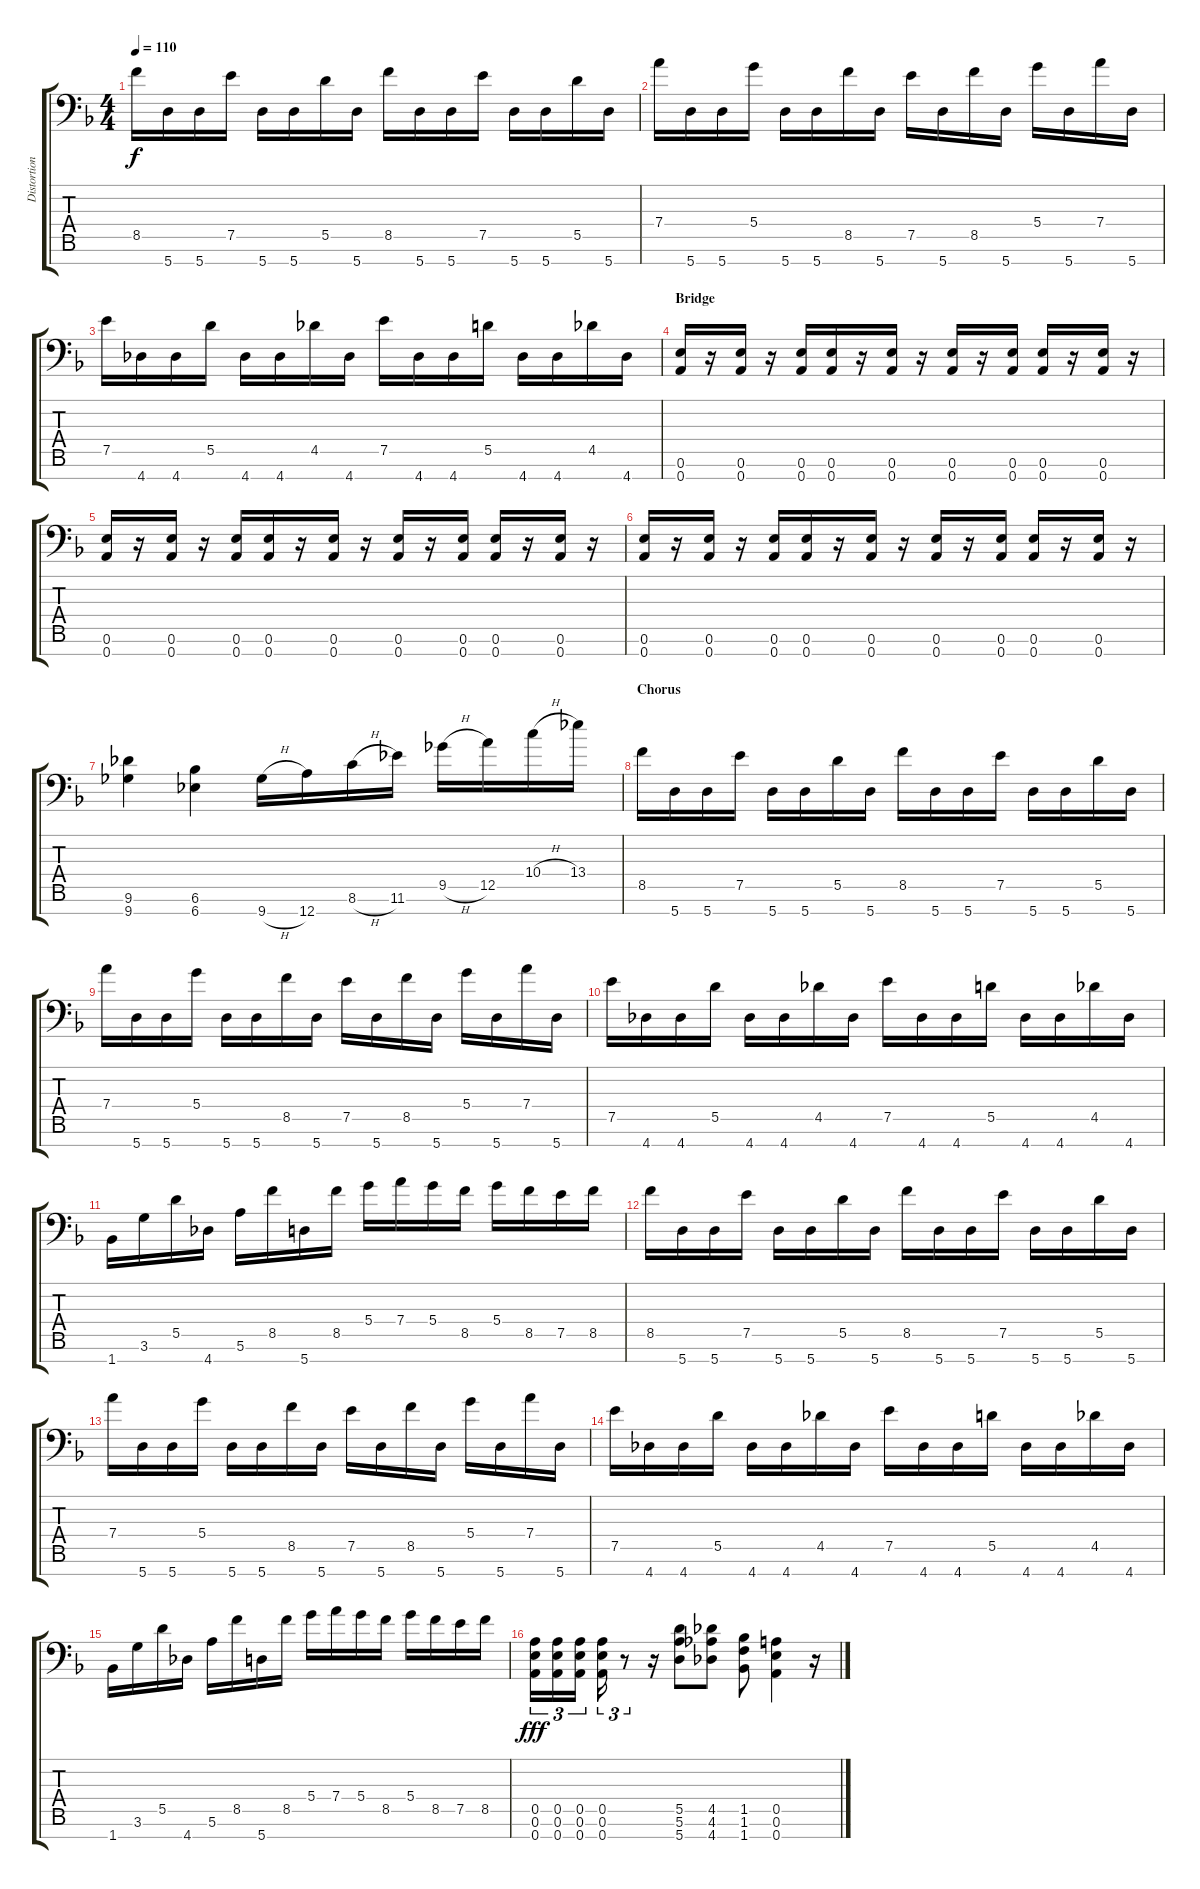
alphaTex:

\track ("Distortion Guitar 2" "Distortion") {instrument distortionguitar}
\staff {score tabs}
\tuning (E4 B3 G3 D3 A2 E2 A1) {hide}
\ts (4 4)
\tempo 110
\clef f4
\ks dminor
8.5.16{dy f} 5.7.16 5.7.16 7.5.16 5.7.16 5.7.16 5.5.16 5.7.16 8.5.16 5.7.16 5.7.16 7.5.16 5.7.16 5.7.16 5.5.16 5.7.16 |
7.4.16 5.7.16 5.7.16 5.4.16 5.7.16 5.7.16 8.5.16 5.7.16 7.5.16 5.7.16 8.5.16 5.7.16 5.4.16 5.7.16 7.4.16 5.7.16 |
7.5.16 4.7.16 4.7.16 5.5.16 4.7.16 4.7.16 4.5.16 4.7.16 7.5.16 4.7.16 4.7.16 5.5.16 4.7.16 4.7.16 4.5.16 4.7.16 |
\section ("" "Bridge")
(0.6 0.7).16 r.16 (0.6 0.7).16 r.16 (0.6 0.7).16 (0.6 0.7).16 r.16 (0.6 0.7).16 r.16 (0.6 0.7).16 r.16 (0.6 0.7).16 (0.6 0.7).16 r.16 (0.6 0.7).16 r.16 |
(0.6 0.7).16 r.16 (0.6 0.7).16 r.16 (0.6 0.7).16 (0.6 0.7).16 r.16 (0.6 0.7).16 r.16 (0.6 0.7).16 r.16 (0.6 0.7).16 (0.6 0.7).16 r.16 (0.6 0.7).16 r.16 |
(0.6 0.7).16 r.16 (0.6 0.7).16 r.16 (0.6 0.7).16 (0.6 0.7).16 r.16 (0.6 0.7).16 r.16 (0.6 0.7).16 r.16 (0.6 0.7).16 (0.6 0.7).16 r.16 (0.6 0.7).16 r.16 |
(9.6 9.7).4 (6.6 6.7).4 9.7{h}.16 12.7.16 8.6{h}.16 11.6.16 9.5{h}.16 12.5.16 10.4{h}.16 13.4.16 |
\section ("" "Chorus")
8.5.16 5.7.16 5.7.16 7.5.16 5.7.16 5.7.16 5.5.16 5.7.16 8.5.16 5.7.16 5.7.16 7.5.16 5.7.16 5.7.16 5.5.16 5.7.16 |
7.4.16 5.7.16 5.7.16 5.4.16 5.7.16 5.7.16 8.5.16 5.7.16 7.5.16 5.7.16 8.5.16 5.7.16 5.4.16 5.7.16 7.4.16 5.7.16 |
7.5.16 4.7.16 4.7.16 5.5.16 4.7.16 4.7.16 4.5.16 4.7.16 7.5.16 4.7.16 4.7.16 5.5.16 4.7.16 4.7.16 4.5.16 4.7.16 |
1.7.16 3.6.16 5.5.16 4.7.16 5.6.16 8.5.16 5.7.16 8.5.16 5.4.16 7.4.16 5.4.16 8.5.16 5.4.16 8.5.16 7.5.16 8.5.16 |
8.5.16 5.7.16 5.7.16 7.5.16 5.7.16 5.7.16 5.5.16 5.7.16 8.5.16 5.7.16 5.7.16 7.5.16 5.7.16 5.7.16 5.5.16 5.7.16 |
7.4.16 5.7.16 5.7.16 5.4.16 5.7.16 5.7.16 8.5.16 5.7.16 7.5.16 5.7.16 8.5.16 5.7.16 5.4.16 5.7.16 7.4.16 5.7.16 |
7.5.16 4.7.16 4.7.16 5.5.16 4.7.16 4.7.16 4.5.16 4.7.16 7.5.16 4.7.16 4.7.16 5.5.16 4.7.16 4.7.16 4.5.16 4.7.16 |
1.7.16 3.6.16 5.5.16 4.7.16 5.6.16 8.5.16 5.7.16 8.5.16 5.4.16 7.4.16 5.4.16 8.5.16 5.4.16 8.5.16 7.5.16 8.5.16 |
(0.5 0.6 0.7).16{tu (3 2) dy fff} (0.5 0.6 0.7).16{tu (3 2)} (0.5 0.6 0.7).16{tu (3 2)} (0.5 0.6 0.7).16{tu (3 2)} r.8{tu (3 2)} r.16 (5.5 5.6 5.7).8 (4.5 4.6 4.7).8 (1.5 1.6 1.7).8 (0.5 0.6 0.7).4 r.16
